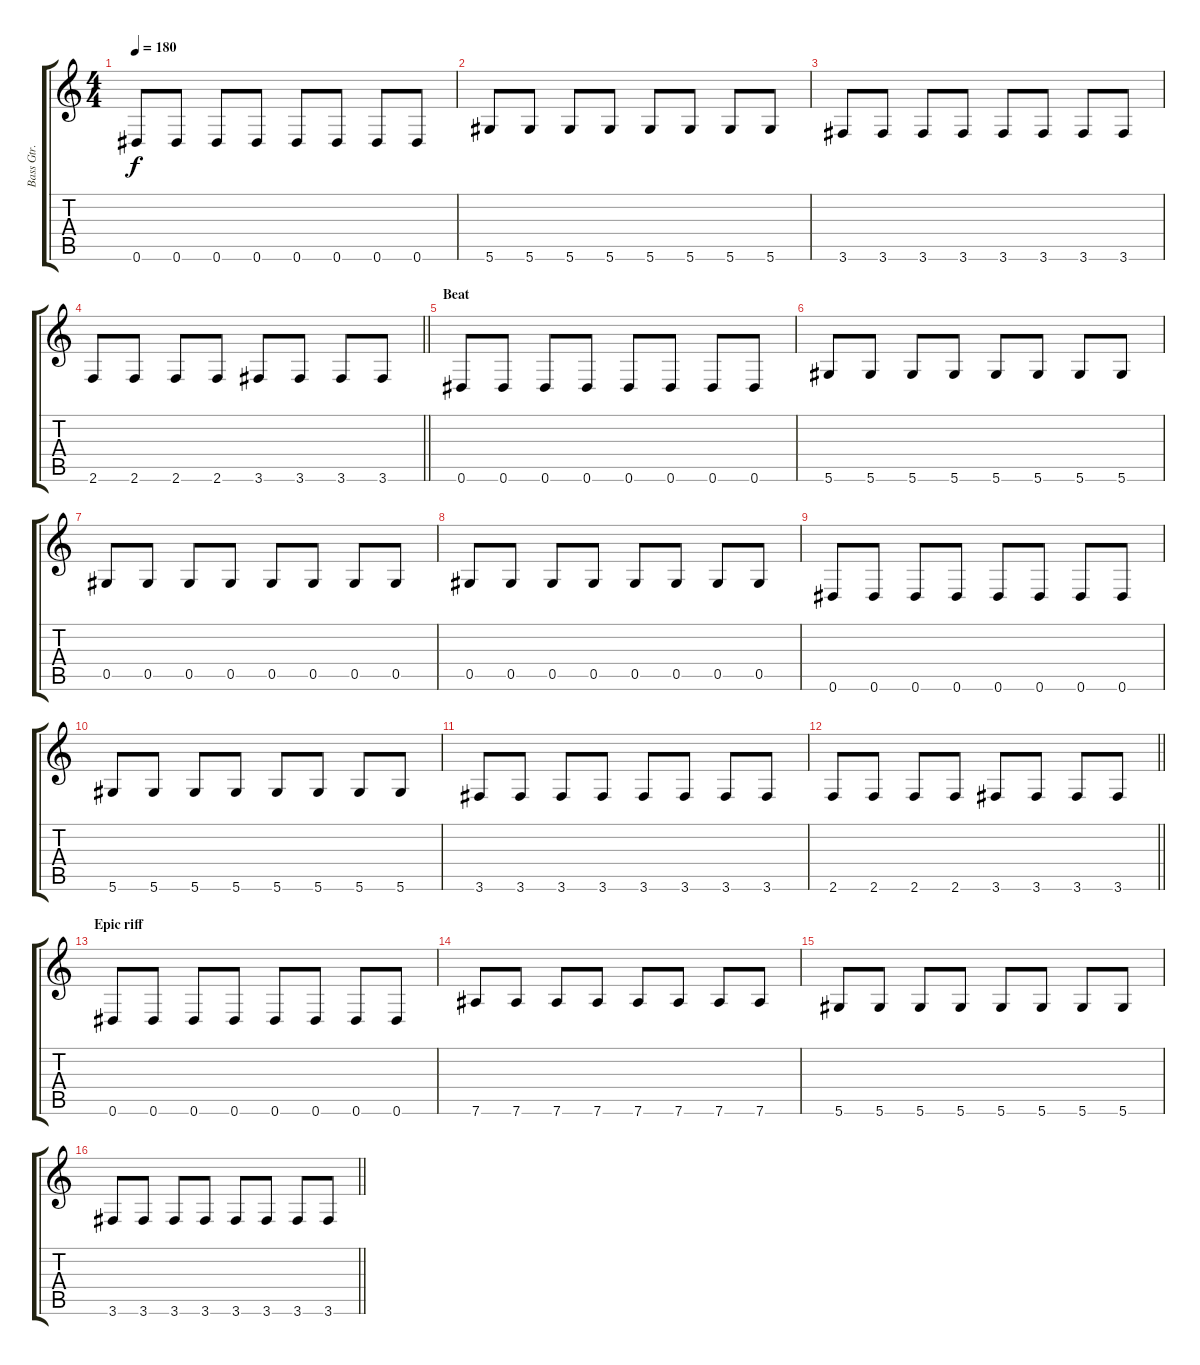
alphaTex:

\track ("Bass Gtr." "Bass Gtr.") {instrument electricbassfinger}
\staff {score tabs}
\tuning (Eb4 Bb3 Gb3 Db3 Ab2 Eb2) {hide}
\ts (4 4)
\tempo 180
\clef g2
\ks c
0.6.8{dy f} 0.6.8 0.6.8 0.6.8 0.6.8 0.6.8 0.6.8 0.6.8 |
5.6.8 5.6.8 5.6.8 5.6.8 5.6.8 5.6.8 5.6.8 5.6.8 |
3.6.8 3.6.8 3.6.8 3.6.8 3.6.8 3.6.8 3.6.8 3.6.8 |
\barLineRight lightlight
2.6.8 2.6.8 2.6.8 2.6.8 3.6.8 3.6.8 3.6.8 3.6.8 |
\section ("" "Beat")
0.6.8 0.6.8 0.6.8 0.6.8 0.6.8 0.6.8 0.6.8 0.6.8 |
5.6.8 5.6.8 5.6.8 5.6.8 5.6.8 5.6.8 5.6.8 5.6.8 |
0.5.8 0.5.8 0.5.8 0.5.8 0.5.8 0.5.8 0.5.8 0.5.8 |
0.5.8 0.5.8 0.5.8 0.5.8 0.5.8 0.5.8 0.5.8 0.5.8 |
0.6.8 0.6.8 0.6.8 0.6.8 0.6.8 0.6.8 0.6.8 0.6.8 |
5.6.8 5.6.8 5.6.8 5.6.8 5.6.8 5.6.8 5.6.8 5.6.8 |
3.6.8 3.6.8 3.6.8 3.6.8 3.6.8 3.6.8 3.6.8 3.6.8 |
\barLineRight lightlight
2.6.8 2.6.8 2.6.8 2.6.8 3.6.8 3.6.8 3.6.8 3.6.8 |
\section ("" "Epic riff")
0.6.8 0.6.8 0.6.8 0.6.8 0.6.8 0.6.8 0.6.8 0.6.8 |
7.6.8 7.6.8 7.6.8 7.6.8 7.6.8 7.6.8 7.6.8 7.6.8 |
5.6.8 5.6.8 5.6.8 5.6.8 5.6.8 5.6.8 5.6.8 5.6.8 |
\barLineRight lightlight
3.6.8 3.6.8 3.6.8 3.6.8 3.6.8 3.6.8 3.6.8 3.6.8
